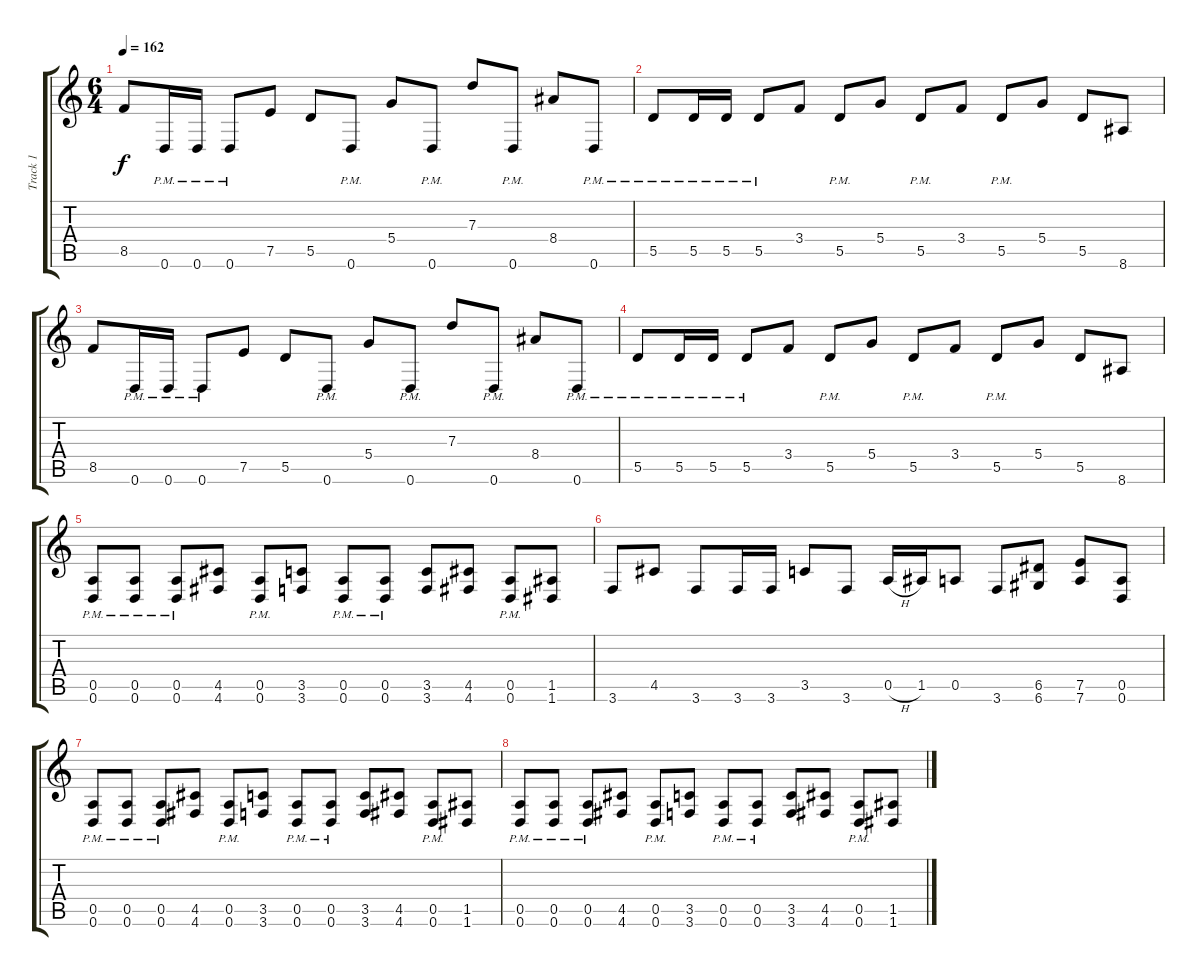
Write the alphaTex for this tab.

\track ("Track 1" "Track 1") {instrument distortionguitar}
\staff {score tabs}
\tuning (E4 B3 G3 D3 A2 D2) {hide}
\ts (6 4)
\tempo 162
\clef g2
\ks c
8.5.8{dy f} 0.6{pm}.16 0.6{pm}.16 0.6{pm}.8 7.5.8 5.5.8 0.6{pm}.8 5.4.8 0.6{pm}.8 7.3.8 0.6{pm}.8 8.4.8 0.6{pm}.8 |
5.5{pm}.8 5.5{pm}.16 5.5{pm}.16 5.5{pm}.8 3.4.8 5.5{pm}.8 5.4.8 5.5{pm}.8 3.4.8 5.5{pm}.8 5.4.8 5.5.8 8.6.8 |
8.5.8 0.6{pm}.16 0.6{pm}.16 0.6{pm}.8 7.5.8 5.5.8 0.6{pm}.8 5.4.8 0.6{pm}.8 7.3.8 0.6{pm}.8 8.4.8 0.6{pm}.8 |
5.5{pm}.8 5.5{pm}.16 5.5{pm}.16 5.5{pm}.8 3.4.8 5.5{pm}.8 5.4.8 5.5{pm}.8 3.4.8 5.5{pm}.8 5.4.8 5.5.8 8.6.8 |
(0.5{pm} 0.6{pm}).8 (0.5{pm} 0.6{pm}).8 (0.5{pm} 0.6{pm}).8 (4.5 4.6).8 (0.5{pm} 0.6{pm}).8 (3.5 3.6).8 (0.5{pm} 0.6{pm}).8 (0.5{pm} 0.6{pm}).8 (3.5 3.6).8 (4.5 4.6).8 (0.5{pm} 0.6{pm}).8 (1.5 1.6).8 |
3.6.8 4.5.8 3.6.8 3.6.16 3.6.16 3.5.8 3.6.8 0.5{h}.16 1.5.16 0.5.8 3.6.8 (6.5 6.6).8 (7.5 7.6).8 (0.5 0.6).8 |
(0.5{pm} 0.6{pm}).8 (0.5{pm} 0.6{pm}).8 (0.5{pm} 0.6{pm}).8 (4.5 4.6).8 (0.5{pm} 0.6{pm}).8 (3.5 3.6).8 (0.5{pm} 0.6{pm}).8 (0.5{pm} 0.6{pm}).8 (3.5 3.6).8 (4.5 4.6).8 (0.5{pm} 0.6{pm}).8 (1.5 1.6).8 |
(0.5{pm} 0.6{pm}).8 (0.5{pm} 0.6{pm}).8 (0.5{pm} 0.6{pm}).8 (4.5 4.6).8 (0.5{pm} 0.6{pm}).8 (3.5 3.6).8 (0.5{pm} 0.6{pm}).8 (0.5{pm} 0.6{pm}).8 (3.5 3.6).8 (4.5 4.6).8 (0.5{pm} 0.6{pm}).8 (1.5 1.6).8
